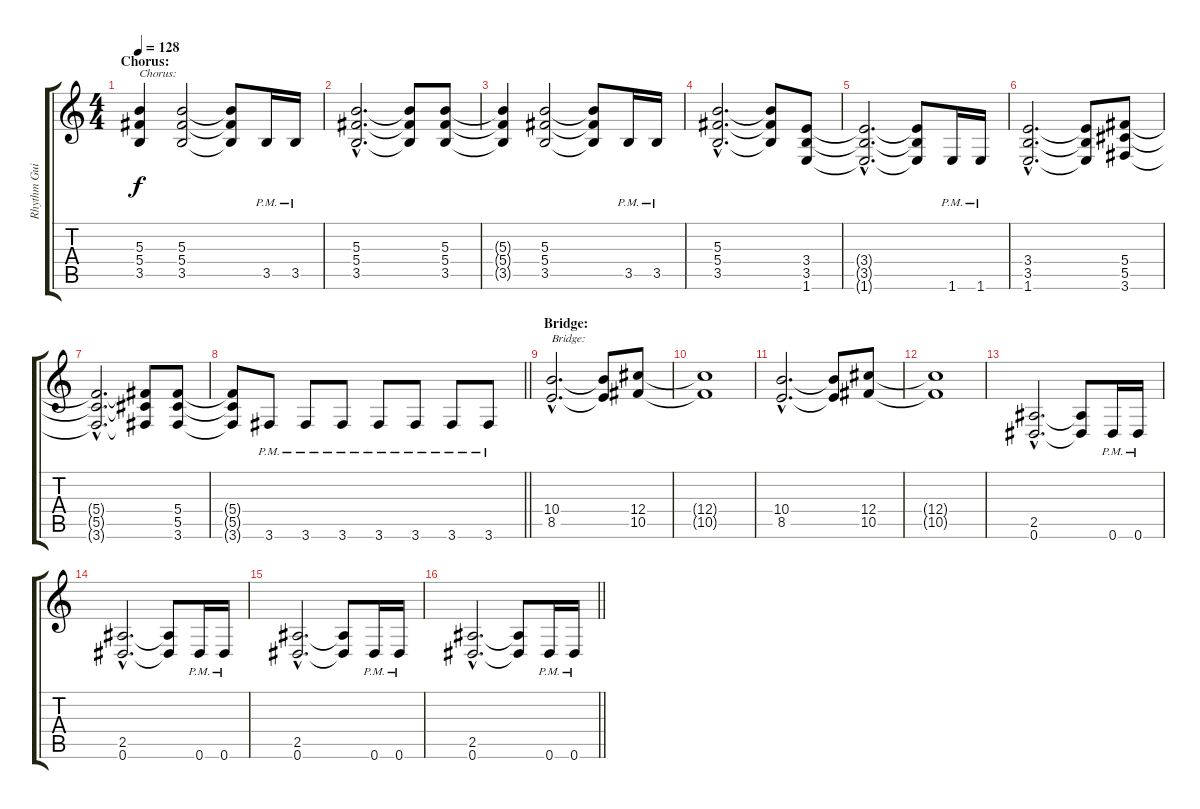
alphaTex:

\track ("Rhythm Guitar" "Rhythm Gui") {instrument distortionguitar}
\staff {score tabs}
\tuning (Eb4 Bb3 Gb3 Db3 Ab2 Eb2) {hide}
\ts (4 4)
\section ("" "Chorus:")
\tempo 128
\clef g2
\ks c
(5.3 5.4 3.5).4{txt "Chorus:" dy f} (5.3 5.4 3.5).2 (5.3{t} 5.4{t} 3.5{t}).8 3.5{pm}.16 3.5{pm}.16 |
(5.3{hac} 5.4{hac} 3.5{hac}).2{d} (5.3{t} 5.4{t} 3.5{t}).8 (5.3 5.4 3.5).8 |
(5.3{t} 5.4{t} 3.5{t}).4 (5.3 5.4 3.5).2 (5.3{t} 5.4{t} 3.5{t}).8 3.5{pm}.16 3.5{pm}.16 |
(5.3{hac} 5.4{hac} 3.5{hac}).2{d} (5.3{t} 5.4{t} 3.5{t}).8 (3.4 3.5 1.6).8 |
(3.4{hac t} 3.5{hac t} 1.6{hac t}).2{d} (3.4{t} 3.5{t} 1.6{t}).8 1.6{pm}.16 1.6{pm}.16 |
(3.4{hac} 3.5{hac} 1.6{hac}).2{d} (3.4{t} 3.5{t} 1.6{t}).8 (5.4 5.5 3.6).8 |
(5.4{hac t} 5.5{hac t} 3.6{hac t}).2{d} (5.4{t} 5.5{t} 3.6{t}).8 (5.4 5.5 3.6).8 |
\barLineRight lightlight
(5.4{t} 5.5{t} 3.6{t}).8 3.6{pm}.8 3.6{pm}.8 3.6{pm}.8 3.6{pm}.8 3.6{pm}.8 3.6{pm}.8 3.6{pm}.8 |
\section ("" "Bridge:")
(10.4{hac} 8.5{hac}).2{d txt "Bridge:"} (10.4{t} 8.5{t}).8 (12.4 10.5).8 |
(12.4{t} 10.5{t}).1 |
(10.4{hac} 8.5{hac}).2{d} (10.4{t} 8.5{t}).8 (12.4 10.5).8 |
(12.4{t} 10.5{t}).1 |
(2.5{hac} 0.6{hac}).2{d} (2.5{t} 0.6{t}).8 0.6{pm}.16 0.6{pm}.16 |
(2.5{hac} 0.6{hac}).2{d} (2.5{t} 0.6{t}).8 0.6{pm}.16 0.6{pm}.16 |
(2.5{hac} 0.6{hac}).2{d} (2.5{t} 0.6{t}).8 0.6{pm}.16 0.6{pm}.16 |
\barLineRight lightlight
(2.5{hac} 0.6{hac}).2{d} (2.5{t} 0.6{t}).8 0.6{pm}.16 0.6{pm}.16
